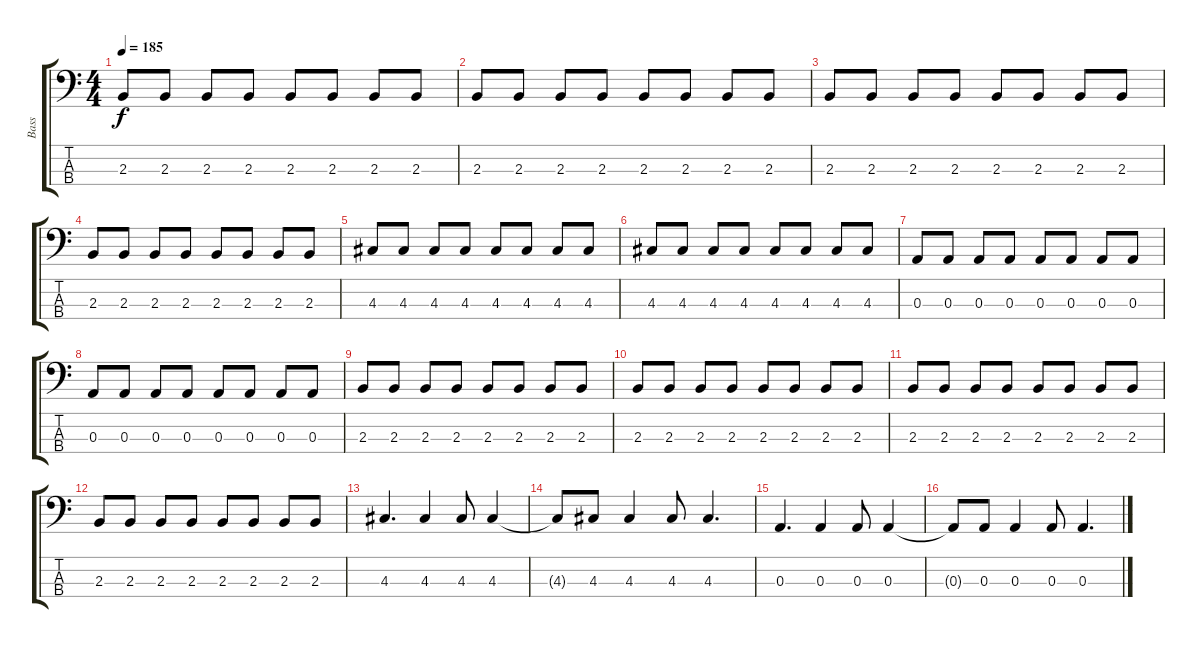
\track ("Bass" "Bass") {instrument electricbasspick}
\staff {score tabs}
\tuning (G2 D2 A1 D1) {hide}
\ts (4 4)
\tempo 185
\clef f4
\ks c
2.3.8{dy f} 2.3.8 2.3.8 2.3.8 2.3.8 2.3.8 2.3.8 2.3.8 |
2.3.8 2.3.8 2.3.8 2.3.8 2.3.8 2.3.8 2.3.8 2.3.8 |
2.3.8 2.3.8 2.3.8 2.3.8 2.3.8 2.3.8 2.3.8 2.3.8 |
2.3.8 2.3.8 2.3.8 2.3.8 2.3.8 2.3.8 2.3.8 2.3.8 |
4.3.8 4.3.8 4.3.8 4.3.8 4.3.8 4.3.8 4.3.8 4.3.8 |
4.3.8 4.3.8 4.3.8 4.3.8 4.3.8 4.3.8 4.3.8 4.3.8 |
0.3.8 0.3.8 0.3.8 0.3.8 0.3.8 0.3.8 0.3.8 0.3.8 |
0.3.8 0.3.8 0.3.8 0.3.8 0.3.8 0.3.8 0.3.8 0.3.8 |
2.3.8 2.3.8 2.3.8 2.3.8 2.3.8 2.3.8 2.3.8 2.3.8 |
2.3.8 2.3.8 2.3.8 2.3.8 2.3.8 2.3.8 2.3.8 2.3.8 |
2.3.8 2.3.8 2.3.8 2.3.8 2.3.8 2.3.8 2.3.8 2.3.8 |
2.3.8 2.3.8 2.3.8 2.3.8 2.3.8 2.3.8 2.3.8 2.3.8 |
4.3.4{d} 4.3.4 4.3.8 4.3.4 |
4.3{t}.8 4.3.8 4.3.4 4.3.8 4.3.4{d} |
0.3.4{d} 0.3.4 0.3.8 0.3.4 |
0.3{t}.8 0.3.8 0.3.4 0.3.8 0.3.4{d}
